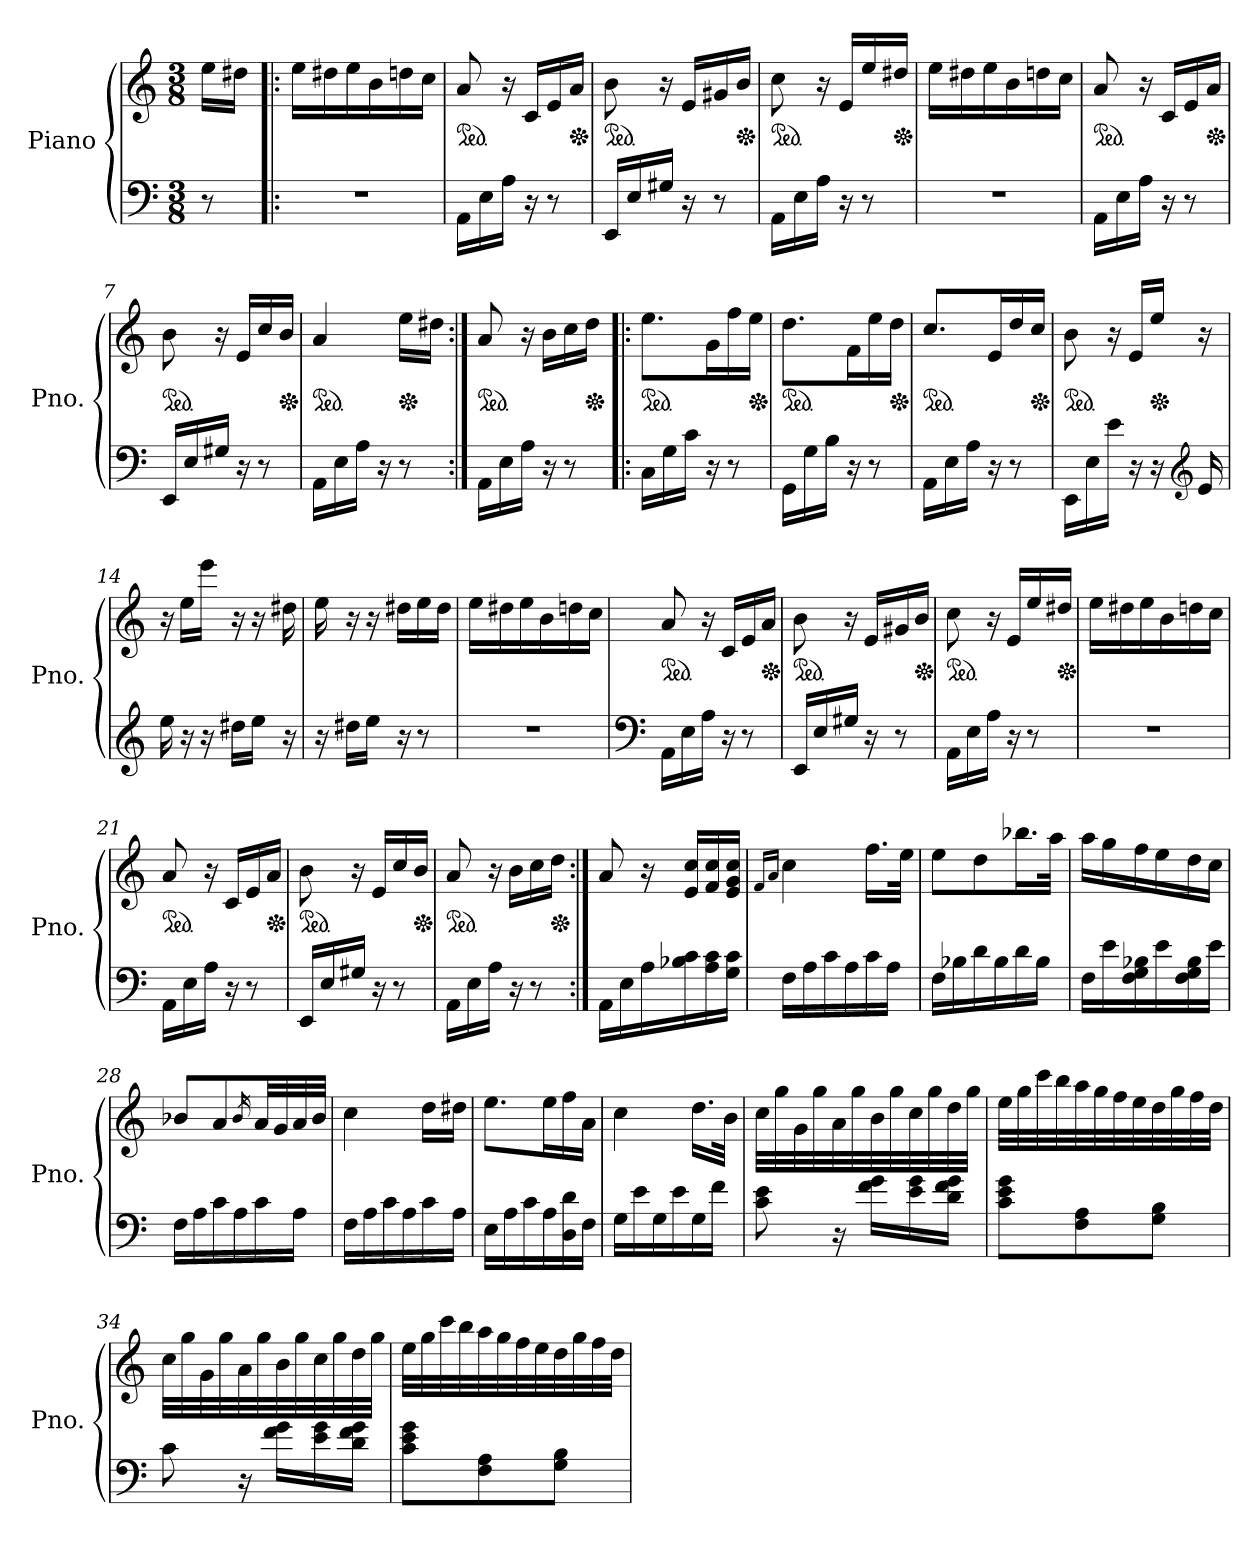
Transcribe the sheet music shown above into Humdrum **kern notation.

**kern	**kern
*part1	*part1
*staff2	*staff1
*I"Piano	*
*I'Pno.	*
*clefF4	*clefG2
*k[]	*k[]
*M3/8	*M3/8
=	=
8r	16ee\LL
.	16dd#X\JJ
=1!|:	=1!|:
4.r	16ee\LL
.	16dd#X\
.	16ee\
.	16b\
.	16ddn\
.	16cc\JJ
=2	=2
*	*ped
16AA\LL	8a/
16E\	.
16A\JJ	16r
16r	16c/LL
8r	16e/
*	*Xped
.	16a/JJ
=3	=3
*	*ped
16EE/LL	8b\
16E/	.
16G#X/JJ	16r
16r	16e/LL
8r	16g#X/
*	*Xped
.	16b/JJ
=4	=4
*	*ped
16AA\LL	8cc\
16E\	.
16A\JJ	16r
16r	16e/LL
8r	16ee/
*	*Xped
.	16dd#X/JJ
!!LO:LB:g=z
=5	=5
4.r	16ee\LL
.	16dd#X\
.	16ee\
.	16b\
.	16ddn\
.	16cc\JJ
=6	=6
*	*ped
16AA\LL	8a/
16E\	.
16A\JJ	16r
16r	16c/LL
8r	16e/
*	*Xped
.	16a/JJ
=7	=7
*	*ped
16EE/LL	8b\
16E/	.
16G#X/JJ	16r
16r	16e/LL
8r	16cc/
*	*Xped
.	16b/JJ
=8	=8
*	*ped
16AA\LL	4a/
16E\	.
16A\JJ	.
16r	.
*	*Xped
8r	16ee\LL
.	16dd#X\JJ
=9:|!	=9:|!
*	*ped
16AA\LL	8a/
16E\	.
16A\JJ	16r
16r	16b\LL
8r	16cc\
*	*Xped
.	16dd\JJ
=10!|:	=10!|:
*	*ped
16C\LL	8.ee\L
16G\	.
16c\JJ	.
16r	16g\L
8r	16ff\
*	*Xped
.	16ee\JJ
!!LO:LB:g=z
=11	=11
*	*ped
16GG\LL	8.dd\L
16G\	.
16B\JJ	.
16r	16f\L
8r	16ee\
*	*Xped
.	16dd\JJ
=12	=12
*	*ped
16AA\LL	8.cc/L
16E\	.
16A\JJ	.
16r	16e/L
8r	16dd/
*	*Xped
.	16cc/JJ
=13	=13
*	*ped
16EE\LL	8b\
16E\	.
16e\JJ	16r
16r	16e/LL
*	*Xped
16r	16ee/JJ
*clefG2	*
16e/	16r
=14	=14
16ee\	16r
16r	16ee\LL
16r	16eee\JJ
16dd#X\LL	16r
16ee\JJ	16r
16r	16dd#X\
=15	=15
16r	16ee\
16dd#X\LL	16r
16ee\JJ	16r
16r	16dd#X\LL
8r	16ee\
.	16dd#\JJ
!!LO:LB:g=z
=16	=16
4.r	16ee\LL
.	16dd#X\
.	16ee\
.	16b\
.	16ddn\
.	16cc\JJ
=17	=17
*clefF4	*
*	*ped
16AA\LL	8a/
16E\	.
16A\JJ	16r
16r	16c/LL
8r	16e/
*	*Xped
.	16a/JJ
=18	=18
*	*ped
16EE/LL	8b\
16E/	.
16G#X/JJ	16r
16r	16e/LL
8r	16g#X/
*	*Xped
.	16b/JJ
=19	=19
*	*ped
16AA\LL	8cc\
16E\	.
16A\JJ	16r
16r	16e/LL
8r	16ee/
*	*Xped
.	16dd#X/JJ
=20	=20
4.r	16ee\LL
.	16dd#X\
.	16ee\
.	16b\
.	16ddn\
.	16cc\JJ
!!LO:LB:g=z
=21	=21
*	*ped
16AA\LL	8a/
16E\	.
16A\JJ	16r
16r	16c/LL
8r	16e/
*	*Xped
.	16a/JJ
=22	=22
*	*ped
16EE/LL	8b\
16E/	.
16G#X/JJ	16r
16r	16e/LL
8r	16cc/
*	*Xped
.	16b/JJ
=23	=23
*	*ped
16AA\LL	8a/
16E\	.
16A\JJ	16r
16r	16b\LL
8r	16cc\
*	*Xped
.	16dd\JJ
=24:|!	=24:|!
16AA\LL	8a/
16E\	.
16A\	16r
16B-X\ 16c\	16e/ 16cc/LL
16A\ 16c\	16f/ 16cc/
16G\ 16c\JJ	16e/ 16g/ 16cc/JJ
=25	=25
.	16qf/LL
.	16qa/JJ
16F\LL	4cc\
16A\	.
16c\	.
16A\	.
16c\	16.ff\LL
16A\JJ	.
.	32ee\JJk
!!LO:PB:g=z
=26	=26
16F\LL	8ee\L
16B-X\	.
16d\	8dd\
16B-\	.
16d\	16.bb-X\L
16B-\JJ	.
.	32aa\JJk
=27	=27
16F\LL	16aa\LL
16e\	16gg\
16F\ 16G\ 16B-X\	16ff\
16e\	16ee\
16F\ 16G\ 16B-\	16dd\
16e\JJ	16cc\JJ
=28	=28
16F\LL	8b-X/L
16A\	.
16c\	8a/
16A\	.
.	16qb-/
16c\	32a/LL
.	32g/
16A\JJ	32a/
.	32b-/JJJ
=29	=29
16F\LL	4cc\
16A\	.
16c\	.
16A\	.
16c\	16dd\LL
16A\JJ	16dd#X\JJ
=30	=30
16E\LL	8.ee\L
16A\	.
16c\	.
16A\	16ee\L
16D\ 16d\	16ff\
16F\JJ	16a\JJ
!!LO:LB:g=z
=31	=31
16G\LL	4cc\
16e\	.
16G\	.
16e\	.
16G\	16.dd\LL
16f\JJ	.
.	32b\JJk
=32	=32
8c\ 8e\	32cc\LLL
.	32gg\
.	32g\
.	32gg\
16r	32a\
.	32gg\
16f\ 16g\LL	32b\
.	32gg\
16e\ 16g\	32cc\
.	32gg\
16d\ 16f\ 16g\JJ	32dd\
.	32gg\JJJ
=33	=33
8c\ 8e\ 8g\L	32ee\LLL
.	32gg\
.	32ccc\
.	32bb\
8F\ 8A\	32aa\
.	32gg\
.	32ff\
.	32ee\
8G\ 8B\J	32dd\
.	32gg\
.	32ff\
.	32dd\JJJ
=34	=34
8c\	32cc\LLL
.	32gg\
.	32g\
.	32gg\
16r	32a\
.	32gg\
16f\ 16g\LL	32b\
.	32gg\
16e\ 16g\	32cc\
.	32gg\
16d\ 16f\ 16g\JJ	32dd\
.	32gg\JJJ
!!LO:LB:g=z
=35	=35
8c\ 8e\ 8g\L	32ee\LLL
.	32gg\
.	32ccc\
.	32bb\
8F\ 8A\	32aa\
.	32gg\
.	32ff\
.	32ee\
8G\ 8B\J	32dd\
.	32gg\
.	32ff\
.	32dd\JJJ
=	=
*-	*-
